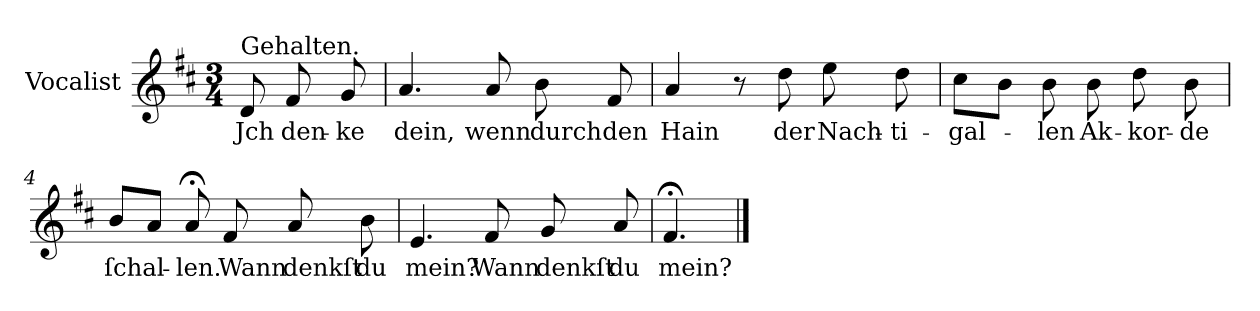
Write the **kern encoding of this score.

**kern	**text
*part1	*part1
*staff1	*staff1
*I"Vocalist	*
*clefG2	*
*k[f#c#]	*
*D:	*
*M3/4	*
=	=
!LO:TX:a:t=Gehalten.	!
8d	Jch
8f#	den-
8g	-ke
=1	=1
4.a	dein,
8a	wenn
8b	durch
8f#	den
=2	=2
4a	Hain
8r	.
8dd	der
8ee	Nach-
8dd	-ti-
=3	=3
8cc#L	-gal-
8bJ	.
8b	-len
8b	Ak-
8dd	-kor-
8b	-de
=4	=4
8b/L	ſchal-
8aJ	.
8a;<	-len.
8f#	Wann
8a	denkſt
8b	du
=5	=5
4.e	mein?
8f#	Wann
8g	denkſt
8a	du
=6	=6
4.f#;<	mein?
==	==
*-	*-
